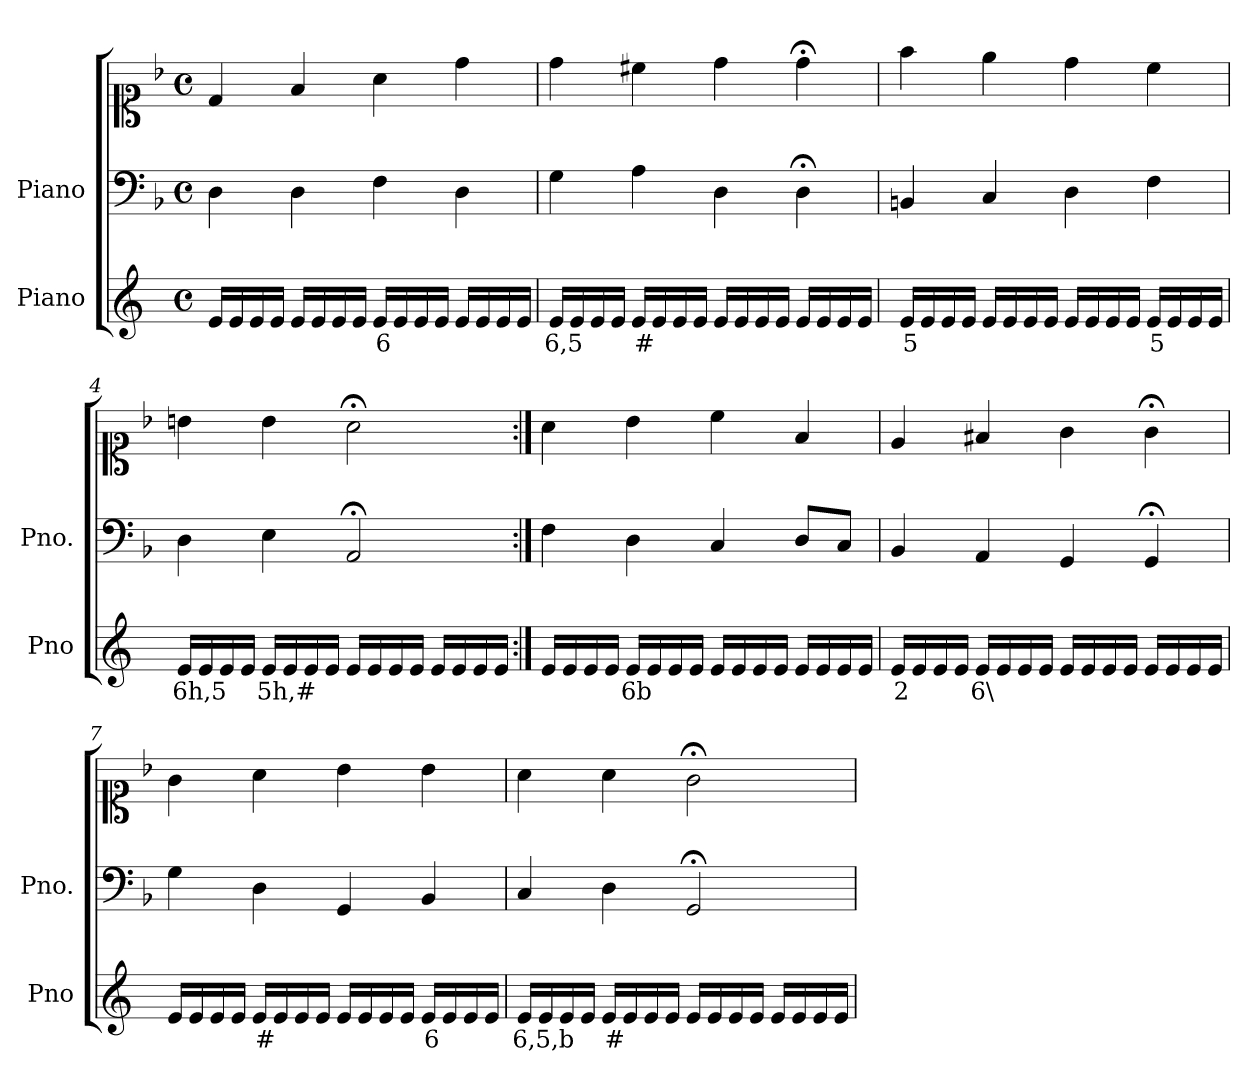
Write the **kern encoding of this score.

**kern	**text	**kern	**kern
*part2	*part2	*part1	*part1
*staff3	*staff3	*staff2	*staff1
*I"Piano	*	*I"Piano	*
*I'Pno	*	*I'Pno.	*
*clefG2	*	*clefF4	*clefC1
*k[]	*	*k[b-]	*k[b-]
*M4/4	*	*M4/4	*M4/4
*met(c)	*	*met(c)	*met(c)
=1	=1	=1	=1
16e/LL	.	4D\	4d/
16e/	.	.	.
16e/	.	.	.
16e/JJ	.	.	.
16e/LL	.	4D\	4f/
16e/	.	.	.
16e/	.	.	.
16e/JJ	.	.	.
!	!LO:LY:b	!	!
16e/LL	6	4F\	4a\
16e/	.	.	.
16e/	.	.	.
16e/JJ	.	.	.
16e/LL	.	4D\	4dd\
16e/	.	.	.
16e/	.	.	.
16e/JJ	.	.	.
=2	=2	=2	=2
!	!LO:LY:b	!	!
16e/LL	6,5	4G\	4dd\
16e/	.	.	.
16e/	.	.	.
16e/JJ	.	.	.
!	!LO:LY:b	!	!
16e/LL	#	4A\	4cc#X\
16e/	.	.	.
16e/	.	.	.
16e/JJ	.	.	.
16e/LL	.	4D\	4dd\
16e/	.	.	.
16e/	.	.	.
16e/JJ	.	.	.
16e/LL	.	4D;<\	4dd;<\
16e/	.	.	.
16e/	.	.	.
16e/JJ	.	.	.
=3	=3	=3	=3
!	!LO:LY:b	!	!
16e/LL	5	4BBn/	4ff\
16e/	.	.	.
16e/	.	.	.
16e/JJ	.	.	.
16e/LL	.	4C/	4ee\
16e/	.	.	.
16e/	.	.	.
16e/JJ	.	.	.
16e/LL	.	4D\	4dd\
16e/	.	.	.
16e/	.	.	.
16e/JJ	.	.	.
!	!LO:LY:b	!	!
16e/LL	5	4F\	4cc\
16e/	.	.	.
16e/	.	.	.
16e/JJ	.	.	.
=4	=4	=4	=4
!	!LO:LY:b	!	!
16e/LL	6h,5	4D\	4bn\
16e/	.	.	.
16e/	.	.	.
16e/JJ	.	.	.
!	!LO:LY:b	!	!
16e/LL	5h,#	4E\	4b\
16e/	.	.	.
16e/	.	.	.
16e/JJ	.	.	.
16e/LL	.	2AA;</	2a;<\
16e/	.	.	.
16e/	.	.	.
16e/JJ	.	.	.
16e/LL	.	.	.
16e/	.	.	.
16e/	.	.	.
16e/JJ	.	.	.
=5:|!	=5:|!	=5:|!	=5:|!
16e/LL	.	4F\	4a\
16e/	.	.	.
16e/	.	.	.
16e/JJ	.	.	.
!	!LO:LY:b	!	!
16e/LL	6b	4D\	4b-\
16e/	.	.	.
16e/	.	.	.
16e/JJ	.	.	.
16e/LL	.	4C/	4cc\
16e/	.	.	.
16e/	.	.	.
16e/JJ	.	.	.
16e/LL	.	8D/L	4f/
16e/	.	.	.
!	!LO:LY:b	!	!
16e/	_	8C/J	.
16e/JJ	.	.	.
=6	=6	=6	=6
!	!LO:LY:b	!	!
16e/LL	2	4BB-/	4e/
16e/	.	.	.
16e/	.	.	.
16e/JJ	.	.	.
!	!LO:LY:b	!	!
16e/LL	6\	4AA/	4f#X/
16e/	.	.	.
16e/	.	.	.
16e/JJ	.	.	.
16e/LL	.	4GG/	4g\
16e/	.	.	.
16e/	.	.	.
16e/JJ	.	.	.
16e/LL	.	4GG;</	4g;<\
16e/	.	.	.
16e/	.	.	.
16e/JJ	.	.	.
=7	=7	=7	=7
16e/LL	.	4G\	4g\
16e/	.	.	.
16e/	.	.	.
16e/JJ	.	.	.
!	!LO:LY:b	!	!
16e/LL	#	4D\	4a\
16e/	.	.	.
16e/	.	.	.
16e/JJ	.	.	.
16e/LL	.	4GG/	4b-\
16e/	.	.	.
16e/	.	.	.
16e/JJ	.	.	.
!	!LO:LY:b	!	!
16e/LL	6	4BB-/	4b-\
16e/	.	.	.
16e/	.	.	.
16e/JJ	.	.	.
=8	=8	=8	=8
!	!LO:LY:b	!	!
16e/LL	6,5,b	4C/	4a\
16e/	.	.	.
16e/	.	.	.
16e/JJ	.	.	.
!	!LO:LY:b	!	!
16e/LL	#	4D\	4a\
16e/	.	.	.
16e/	.	.	.
16e/JJ	.	.	.
16e/LL	.	2GG;</	2g;<\
16e/	.	.	.
16e/	.	.	.
16e/JJ	.	.	.
16e/LL	.	.	.
16e/	.	.	.
16e/	.	.	.
16e/JJ	.	.	.
=	=	=	=
*-	*-	*-	*-
